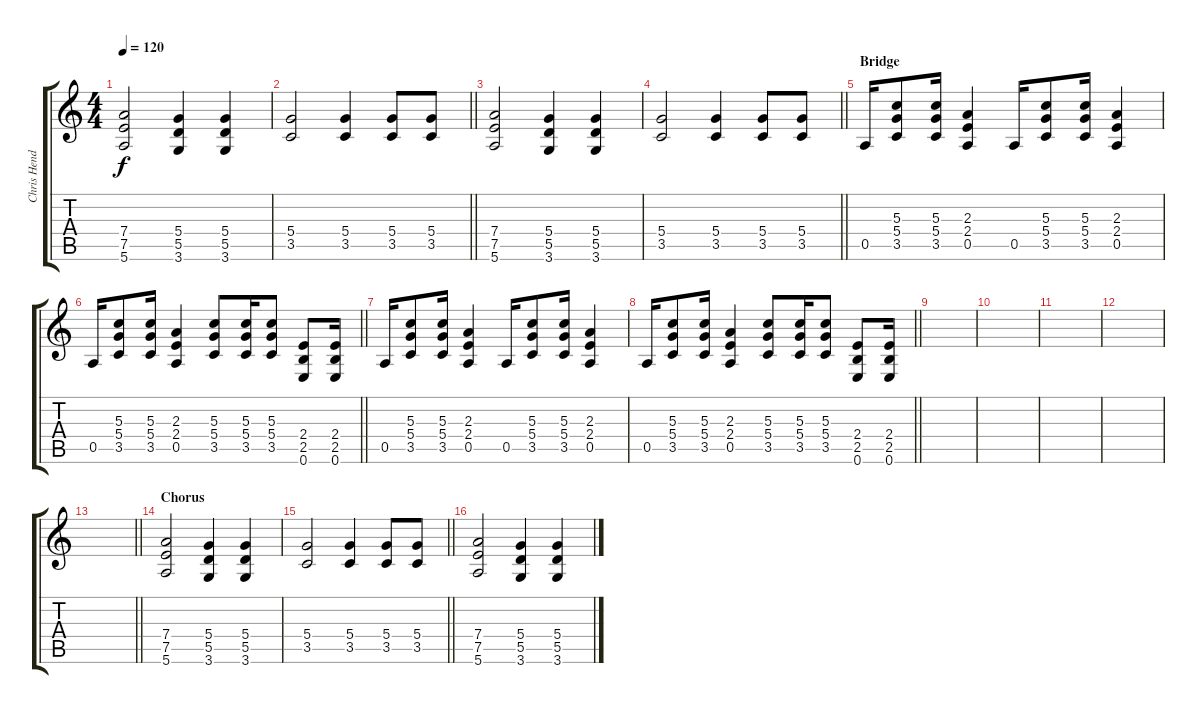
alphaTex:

\track ("Chris Henderson(guitar 2)" "Chris Hend") {instrument overdrivenguitar}
\staff {score tabs}
\tuning (E4 B3 G3 D3 A2 E2) {hide}
\ts (4 4)
\tempo 120
\clef g2
\ks c
(7.4 7.5 5.6).2{dy f} (5.4 5.5 3.6).4 (5.4 5.5 3.6).4 |
\barLineRight lightlight
(5.4 3.5).2 (5.4 3.5).4 (5.4 3.5).8 (5.4 3.5).8 |
(7.4 7.5 5.6).2 (5.4 5.5 3.6).4 (5.4 5.5 3.6).4 |
\barLineRight lightlight
(5.4 3.5).2 (5.4 3.5).4 (5.4 3.5).8 (5.4 3.5).8 |
\section ("" "Bridge")
0.5.16 (5.3 5.4 3.5).8 (5.3 5.4 3.5).16 (2.3 2.4 0.5).4 0.5.16 (5.3 5.4 3.5).8 (5.3 5.4 3.5).16 (2.3 2.4 0.5).4 |
\barLineRight lightlight
0.5.16 (5.3 5.4 3.5).8 (5.3 5.4 3.5).16 (2.3 2.4 0.5).4 (5.3 5.4 3.5).8 (5.3 5.4 3.5).16 (5.3 5.4 3.5).8 (2.4 2.5 0.6).8 (2.4 2.5 0.6).16 |
0.5.16 (5.3 5.4 3.5).8 (5.3 5.4 3.5).16 (2.3 2.4 0.5).4 0.5.16 (5.3 5.4 3.5).8 (5.3 5.4 3.5).16 (2.3 2.4 0.5).4 |
\barLineRight lightlight
0.5.16 (5.3 5.4 3.5).8 (5.3 5.4 3.5).16 (2.3 2.4 0.5).4 (5.3 5.4 3.5).8 (5.3 5.4 3.5).16 (5.3 5.4 3.5).8 (2.4 2.5 0.6).8 (2.4 2.5 0.6).16 |
|
|
|
|
\barLineRight lightlight
|
\section ("" "Chorus")
(7.4 7.5 5.6).2 (5.4 5.5 3.6).4 (5.4 5.5 3.6).4 |
\barLineRight lightlight
(5.4 3.5).2 (5.4 3.5).4 (5.4 3.5).8 (5.4 3.5).8 |
(7.4 7.5 5.6).2 (5.4 5.5 3.6).4 (5.4 5.5 3.6).4
